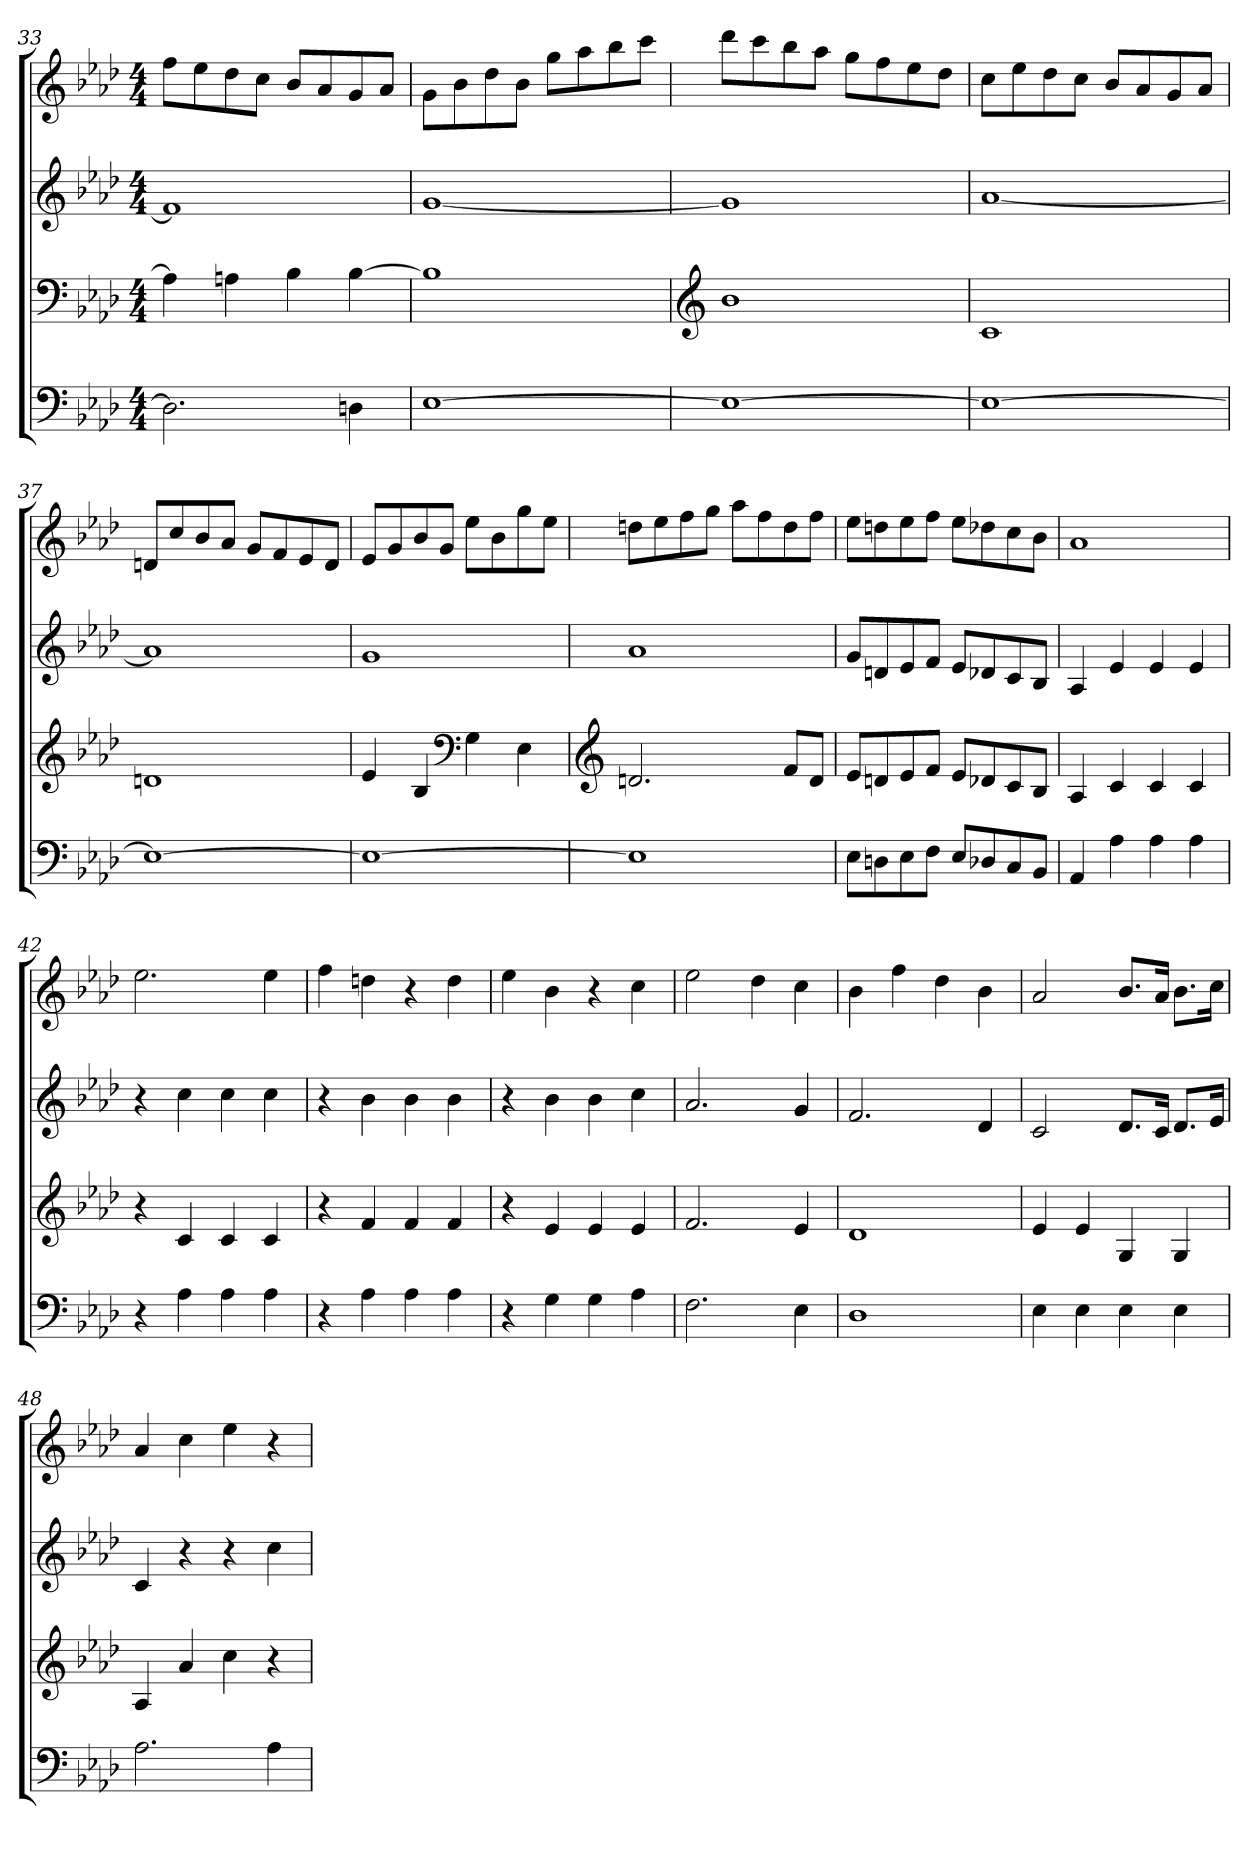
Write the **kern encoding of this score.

**kern	**kern	**kern	**kern
*part4	*part3	*part2	*part1
*staff4	*staff3	*staff2	*staff1
*clefF4	*clefF4	*clefG2	*clefG2
*k[b-e-a-d-]	*k[b-e-a-d-]	*k[b-e-a-d-]	*k[b-e-a-d-]
*f:	*f:	*f:	*f:
*M4/4	*M4/4	*M4/4	*M4/4
=33	=33	=33	=33
2.D-\]	4A-\]	1f]	8ff\L
.	.	.	8ee-\
.	4An\	.	8dd-\
.	.	.	8cc\J
.	4B-\	.	8b-/L
.	.	.	8a-/
4Dn\	[4B-\	.	8g/
.	.	.	8a-/J
=34	=34	=34	=34
[1E-	1B-]	[1g	8g\L
.	.	.	8b-\
.	.	.	8dd-\
.	.	.	8b-\J
.	.	.	8gg\L
.	.	.	8aa-\
.	.	.	8bb-\
.	.	.	8ccc\J
=35	=35	=35	=35
*	*clefG2	*	*
1E-_	1b-	1g]	8ddd-\L
.	.	.	8ccc\
.	.	.	8bb-\
.	.	.	8aa-\J
.	.	.	8gg\L
.	.	.	8ff\
.	.	.	8ee-\
.	.	.	8dd-\J
=36	=36	=36	=36
1E-_	1c	[1a-	8cc\L
.	.	.	8ee-\
.	.	.	8dd-\
.	.	.	8cc\J
.	.	.	8b-/L
.	.	.	8a-/
.	.	.	8g/
.	.	.	8a-/J
=37	=37	=37	=37
1E-_	1dn	1a-]	8dn/L
.	.	.	8cc/
.	.	.	8b-/
.	.	.	8a-/J
.	.	.	8g/L
.	.	.	8f/
.	.	.	8e-/
.	.	.	8d/J
=38	=38	=38	=38
1E-_	4e-/	1g	8e-/L
.	.	.	8g/
.	4B-/	.	8b-/
.	.	.	8g/J
*	*clefF4	*	*
.	4G\	.	8ee-\L
.	.	.	8b-\
.	4E-\	.	8gg\
.	.	.	8ee-\J
=39	=39	=39	=39
*	*clefG2	*	*
1E-]	2.dn/	1a-	8ddn\L
.	.	.	8ee-\
.	.	.	8ff\
.	.	.	8gg\J
.	.	.	8aa-\L
.	.	.	8ff\
.	8f/L	.	8dd\
.	8d/J	.	8ff\J
=40	=40	=40	=40
8E-\L	8e-/L	8g/L	8ee-\L
8Dn\	8dn/	8dn/	8ddn\
8E-\	8e-/	8e-/	8ee-\
8F\J	8f/J	8f/J	8ff\J
8E-/L	8e-/L	8e-/L	8ee-\L
8D-X/	8d-X/	8d-X/	8dd-X\
8C/	8c/	8c/	8cc\
8BB-/J	8B-/J	8B-/J	8b-\J
=41	=41	=41	=41
4AA-/	4A-/	4A-/	1a-
4A-\	4c/	4e-/	.
4A-\	4c/	4e-/	.
4A-\	4c/	4e-/	.
=42	=42	=42	=42
4r	4r	4r	2.ee-\
4A-\	4c/	4cc\	.
4A-\	4c/	4cc\	.
4A-\	4c/	4cc\	4ee-\
=43	=43	=43	=43
4r	4r	4r	4ff\
4A-\	4f/	4b-\	4ddn\
4A-\	4f/	4b-\	4r
4A-\	4f/	4b-\	4dd\
=44	=44	=44	=44
4r	4r	4r	4ee-\
4G\	4e-/	4b-\	4b-\
4G\	4e-/	4b-\	4r
4A-\	4e-/	4cc\	4cc\
=45	=45	=45	=45
2.F\	2.f/	2.a-/	2ee-\
.	.	.	4dd-\
4E-\	4e-/	4g/	4cc\
=46	=46	=46	=46
1D-	1d-	2.f/	4b-\
.	.	.	4ff\
.	.	.	4dd-\
.	.	4d-/	4b-\
=47	=47	=47	=47
4E-\	4e-/	2c/	2a-/
4E-\	4e-/	.	.
4E-\	4G/	8.d-/L	8.b-/L
.	.	16c/Jk	16a-/Jk
4E-\	4G/	8.d-/L	8.b-\L
.	.	16e-/Jk	16cc\Jk
=48	=48	=48	=48
2.A-\	4A-/	4c/	4a-/
.	4a-/	4r	4cc\
.	4cc\	4r	4ee-\
4A-\	4r	4cc\	4r
=	=	=	=
*-	*-	*-	*-
